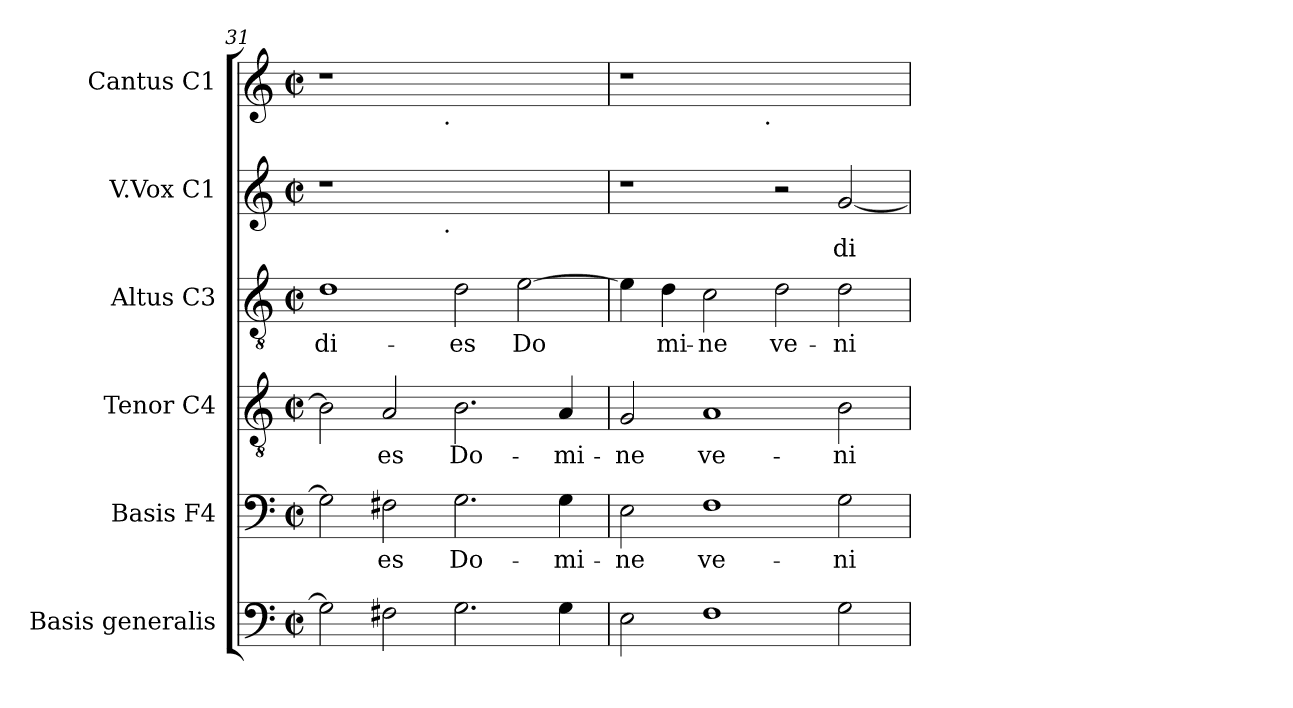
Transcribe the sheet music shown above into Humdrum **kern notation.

**kern	**kern	**text	**kern	**text	**kern	**text	**kern	**text	**kern
*part6	*part5	*part5	*part4	*part4	*part3	*part3	*part2	*part2	*part1
*staff6	*staff5	*staff5	*staff4	*staff4	*staff3	*staff3	*staff2	*staff2	*staff1
*I"Basis  generalis	*I"Basis  F4	*	*I"Tenor  C4	*	*I"Altus  C3	*	*I"V.Vox  C1	*	*I"Cantus  C1
*	*I'B	*	*I'T	*	*I'A	*	*	*	*I'C
!!LO:PB:g=z
*clefF4	*clefF4	*	*clefGv2	*	*clefGv2	*	*clefG2	*	*clefG2
*k[]	*k[]	*	*k[]	*	*k[]	*	*k[]	*	*k[]
*C:	*C:	*	*C:	*	*C:	*	*C:	*	*C:
*M2/2	*M2/2	*	*M2/2	*	*M2/2	*	*M2/2	*	*M2/2
*met(c|)	*met(c|)	*	*met(c|)	*	*met(c|)	*	*met(c|)	*	*met(c|)
=31	=31	=31	=31	=31	=31	=31	=31	=31	=31
!	!	!LO:LY:b:cj	!	!LO:LY:b:cj	!	!LO:LY:b:cj	!	!	!
*	*	*	*	*	*	*	*^	*	*^
2G\]	2G\]	--	2B\]	--	1d	di-	1r	2ryy	.	1r	2ryy
!	!	!LO:LY:b:cj	!	!LO:LY:b:cj	!	!	!	!	!	!	!
2F#X\	2F#X\	-es	2A/	-es	.	.	.	4...ryy	.	.	4...ryy
!	!	!	!	!	!	!	!	!	!	!	!LO:TX:b:t=.
!	!	!	!	!	!	!	!	!LO:TX:b:t=.	!	!	!
.	.	.	.	.	.	.	.	1ryy	.	.	1ryy
!	!	!LO:LY:b:cj	!	!LO:LY:b:cj	!	!LO:LY:b:cj	!	!	!	!	!
2.G\	2.G\	Do-	2.B\	Do-	2d\	-es	1ryy	.	.	1ryy	.
!	!	!	!	!	!	!LO:LY:b:cj	!	!	!	!	!
.	.	.	.	.	[>2e\	Do-	.	.	.	.	.
!	!	!LO:LY:b:cj	!	!LO:LY:b:cj	!	!	!	!	!	!	!
4G\	4G\	-mi-	4A/	-mi-	.	.	.	.	.	.	.
.	.	.	.	.	.	.	.	32ryy	.	.	32ryy
=32	=32	=32	=32	=32	=32	=32	=32	=32	=32	=32	=32
!	!	!LO:LY:b:cj	!	!LO:LY:b:cj	!	!LO:LY:b:cj	!	!	!	!	!
*	*	*	*	*	*	*	*v	*v	*	*	*
2E\	2E\	-ne	2G/	-ne	4e\]	--	1r	.	1r	2ryy
!	!	!	!	!	!	!LO:LY:b:cj	!	!	!	!
.	.	.	.	.	4d\	-mi-	.	.	.	.
!	!	!LO:LY:b:cj	!	!LO:LY:b:cj	!	!LO:LY:b:cj	!	!	!	!
1F	1F	ve-	1A	ve-	2c\	-ne	.	.	.	4...ryy
!	!	!	!	!	!	!	!	!	!	!LO:TX:b:t=.
.	.	.	.	.	.	.	.	.	.	1ryy
!	!	!	!	!	!	!LO:LY:b:cj	!	!	!	!
.	.	.	.	.	2d\	ve-	2r	.	1ryy	.
!	!	!LO:LY:b:cj	!	!LO:LY:b:cj	!	!LO:LY:b:cj	!	!LO:LY:b:cj	!	!
2G\	2G\	-ni-	2B\	-ni-	2d\	-ni-	[<2g/	di-	.	.
.	.	.	.	.	.	.	.	.	.	32ryy
*	*	*	*	*	*	*	*	*	*v	*v
=	=	=	=	=	=	=	=	=	=
*-	*-	*-	*-	*-	*-	*-	*-	*-	*-
